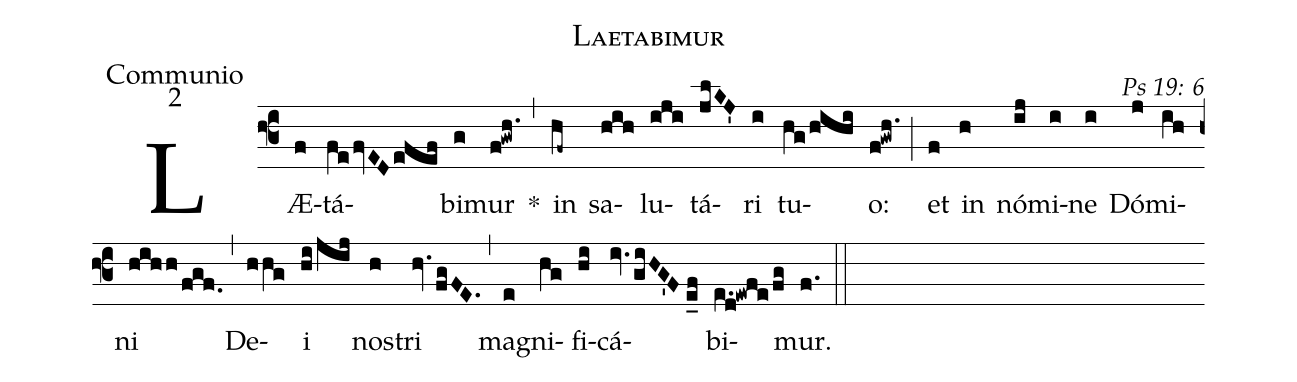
name: Laetabimur;
office-part: Communio;
mode: 2;
commentary: Ps 19: 6;
%%
(f3) LÆ(f)tá(fefvEDefef)bi(g)mur(f!gwh.) *(,) in(hf~) sa(hih)lu(iji)tá(jlKJ')ri(i) tu(hg/hihi)o:(f!gwh.) (;) et(f) in(h) nó(ij)mi(i)ne(i) Dó(j)mi(ih)ni(hihh/fgf.) (,) De(hhg)i(hi/jij) nos(h)tri(hv.fgFE.) (,) ma(e)gni(hg)fi(hi)cá(iv.giHG'F//e_f)bi(e.d!ewfe/fg)mur.(f.) (::)
